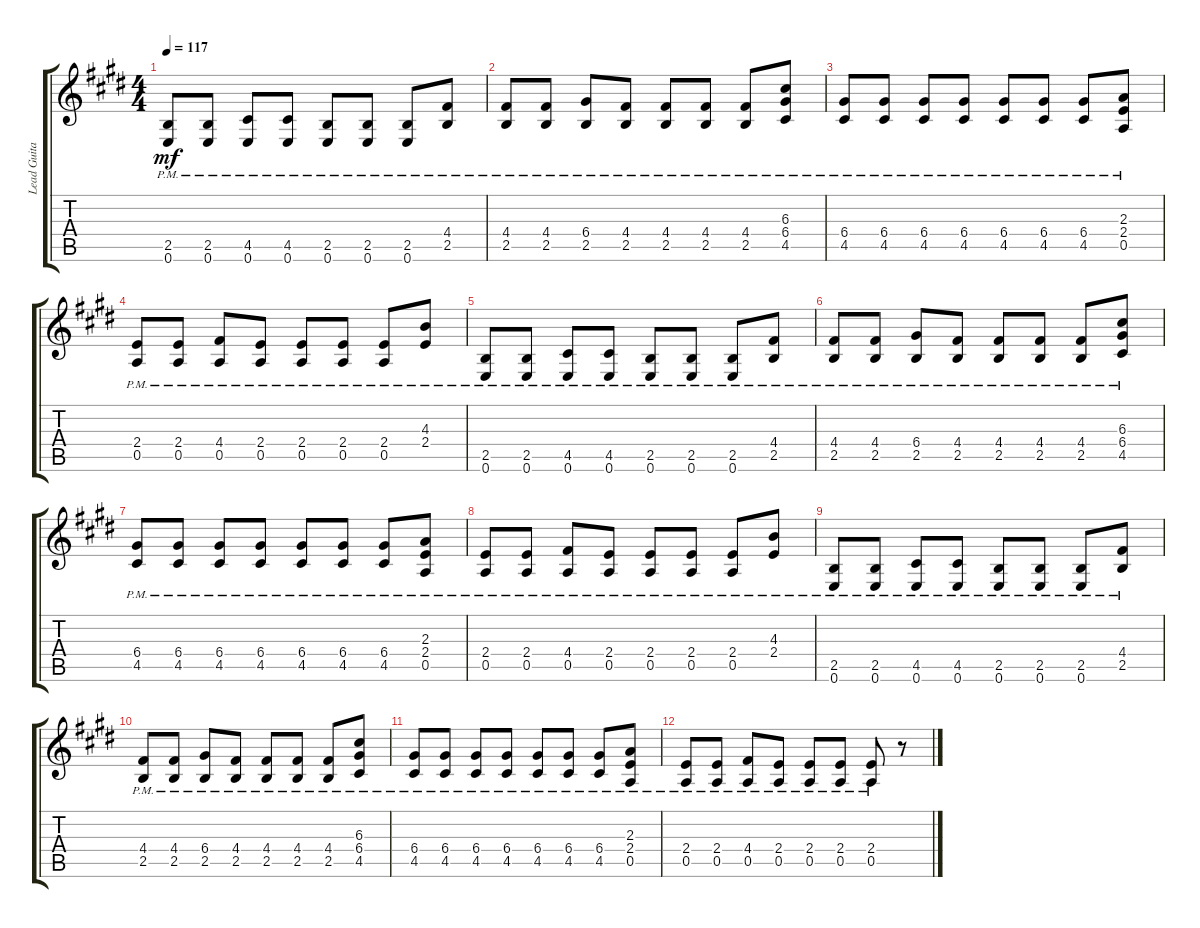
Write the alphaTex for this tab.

\track ("Lead Guitar" "Lead Guita") {instrument distortionguitar}
\staff {score tabs}
\tuning (E4 B3 G3 D3 A2 E2) {hide}
\ts (4 4)
\tempo 117
\clef g2
\ks c#minor
(2.5{pm} 0.6{pm}).8{dy mf} (2.5{pm} 0.6{pm}).8 (4.5{pm} 0.6{pm}).8 (4.5{pm} 0.6{pm}).8 (2.5{pm} 0.6{pm}).8 (2.5{pm} 0.6{pm}).8 (2.5{pm} 0.6{pm}).8 (4.4{pm} 2.5{pm}).8 |
(4.4{pm} 2.5{pm}).8 (4.4{pm} 2.5{pm}).8 (6.4{pm} 2.5{pm}).8 (4.4{pm} 2.5{pm}).8 (4.4{pm} 2.5{pm}).8 (4.4{pm} 2.5{pm}).8 (4.4{pm} 2.5{pm}).8 (6.3{pm} 6.4{pm} 4.5{pm}).8 |
(6.4{pm} 4.5{pm}).8 (6.4{pm} 4.5{pm}).8 (6.4{pm} 4.5{pm}).8 (6.4{pm} 4.5{pm}).8 (6.4{pm} 4.5{pm}).8 (6.4{pm} 4.5{pm}).8 (6.4{pm} 4.5{pm}).8 (2.3{pm} 2.4{pm} 0.5{pm}).8 |
(2.4{pm} 0.5{pm}).8 (2.4{pm} 0.5{pm}).8 (4.4{pm} 0.5{pm}).8 (2.4{pm} 0.5{pm}).8 (2.4{pm} 0.5{pm}).8 (2.4{pm} 0.5{pm}).8 (2.4{pm} 0.5{pm}).8 (4.3{pm} 2.4{pm}).8 |
(2.5{pm} 0.6{pm}).8 (2.5{pm} 0.6{pm}).8 (4.5{pm} 0.6{pm}).8 (4.5{pm} 0.6{pm}).8 (2.5{pm} 0.6{pm}).8 (2.5{pm} 0.6{pm}).8 (2.5{pm} 0.6{pm}).8 (4.4{pm} 2.5{pm}).8 |
(4.4{pm} 2.5{pm}).8 (4.4{pm} 2.5{pm}).8 (6.4{pm} 2.5{pm}).8 (4.4{pm} 2.5{pm}).8 (4.4{pm} 2.5{pm}).8 (4.4{pm} 2.5{pm}).8 (4.4{pm} 2.5{pm}).8 (6.3{pm} 6.4{pm} 4.5{pm}).8 |
(6.4{pm} 4.5{pm}).8 (6.4{pm} 4.5{pm}).8 (6.4{pm} 4.5{pm}).8 (6.4{pm} 4.5{pm}).8 (6.4{pm} 4.5{pm}).8 (6.4{pm} 4.5{pm}).8 (6.4{pm} 4.5{pm}).8 (2.3{pm} 2.4{pm} 0.5{pm}).8 |
(2.4{pm} 0.5{pm}).8 (2.4{pm} 0.5{pm}).8 (4.4{pm} 0.5{pm}).8 (2.4{pm} 0.5{pm}).8 (2.4{pm} 0.5{pm}).8 (2.4{pm} 0.5{pm}).8 (2.4{pm} 0.5{pm}).8 (4.3{pm} 2.4{pm}).8 |
(2.5{pm} 0.6{pm}).8 (2.5{pm} 0.6{pm}).8 (4.5{pm} 0.6{pm}).8 (4.5{pm} 0.6{pm}).8 (2.5{pm} 0.6{pm}).8 (2.5{pm} 0.6{pm}).8 (2.5{pm} 0.6{pm}).8 (4.4{pm} 2.5{pm}).8 |
(4.4{pm} 2.5{pm}).8 (4.4{pm} 2.5{pm}).8 (6.4{pm} 2.5{pm}).8 (4.4{pm} 2.5{pm}).8 (4.4{pm} 2.5{pm}).8 (4.4{pm} 2.5{pm}).8 (4.4{pm} 2.5{pm}).8 (6.3{pm} 6.4{pm} 4.5{pm}).8 |
(6.4{pm} 4.5{pm}).8 (6.4{pm} 4.5{pm}).8 (6.4{pm} 4.5{pm}).8 (6.4{pm} 4.5{pm}).8 (6.4{pm} 4.5{pm}).8 (6.4{pm} 4.5{pm}).8 (6.4{pm} 4.5{pm}).8 (2.3{pm} 2.4{pm} 0.5{pm}).8 |
(2.4{pm} 0.5{pm}).8 (2.4{pm} 0.5{pm}).8 (4.4{pm} 0.5{pm}).8 (2.4{pm} 0.5{pm}).8 (2.4{pm} 0.5{pm}).8 (2.4{pm} 0.5{pm}).8 (2.4{pm} 0.5{pm}).8 r.8
